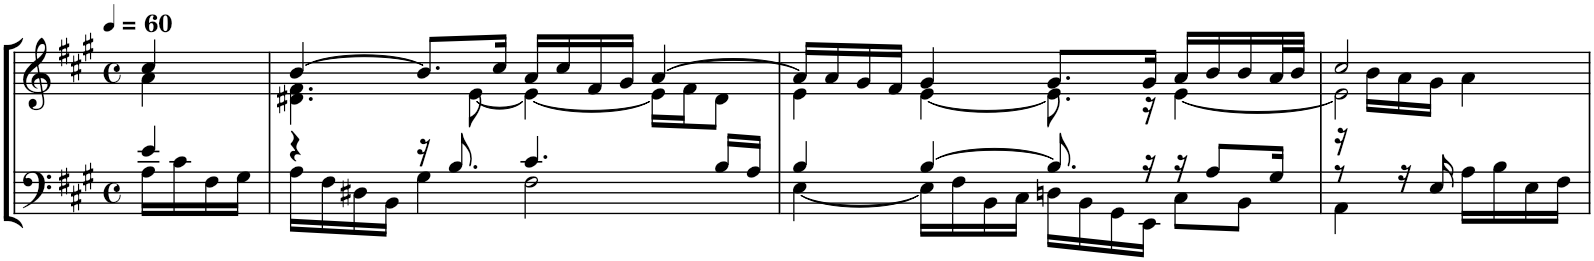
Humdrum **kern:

**kern	**kern
*part1	*part1
*staff2	*staff1
*I"Cembalo	*
*I'Cemb.	*
*clefF4	*clefG2
*k[f#c#g#]	*k[f#c#g#]
*M4/4	*M4/4
*met(c)	*met(c)
*MM60	*MM60
=1	=1
*^	*^
*	*	*	*^
4e/	16A\LL	4cc#/	4a\	4ryy
.	16c#\	.	.	.
.	16F#\	.	.	.
.	16G#\JJ	.	.	.
=2	=2	=2	=2	=2
4r	16A\LL	[4b/	4.d#X\ 4.f#\	1ryy
.	16F#\	.	.	.
.	16D#X\	.	.	.
.	16BB\JJ	.	.	.
16r	4G#\	8.b/L]	.	.
8.B/	.	.	.	.
.	.	.	[8e\	.
.	.	16cc#/Jk	.	.
4.c#/	2F#\	16a/LL	4e\_	.
.	.	16cc#/	.	.
.	.	16f#/	.	.
.	.	16g#/JJ	.	.
.	.	[4a/	16e\LL]	.
.	.	.	16f#\J	.
16B/LL	.	.	8d#\J	.
16A/JJ	.	.	.	.
=3	=3	=3	=3	=3
4B/	[4E\	16a/LL]	4e\	1ryy
.	.	16a/	.	.
.	.	16g#/	.	.
.	.	16f#/JJ	.	.
[4B/	16E\LL]	4g#/	[4e\	.
.	16F#\	.	.	.
.	16BB\	.	.	.
.	16C#\JJ	.	.	.
8.B/]	16Dn\LL	8.g#/L	8.e\]	.
.	16BB\	.	.	.
.	16GG#\	.	.	.
16r	16EE\JJ	16g#/Jk	16r	.
16r	8C#\L	16a/LL	[4e\	.
8A/L	.	16b/	.	.
.	8BB\J	16b/	.	.
16G#/Jk	.	32a/L	.	.
.	.	32b/JJJ	.	.
=4	=4	=4	=4	=4
8r	4AA\	2cc#/	2e\]	16r
.	.	.	.	16b\LL
16r	.	.	.	16a\
16E/	.	.	.	16g#\JJ
16A\LL	4ryy	.	.	4a\
16B\	.	.	.	.
16E\	.	.	.	.
16F#\JJ	.	.	.	.
*v	*v	*	*	*
*	*v	*v	*v
=	=
*-	*-
